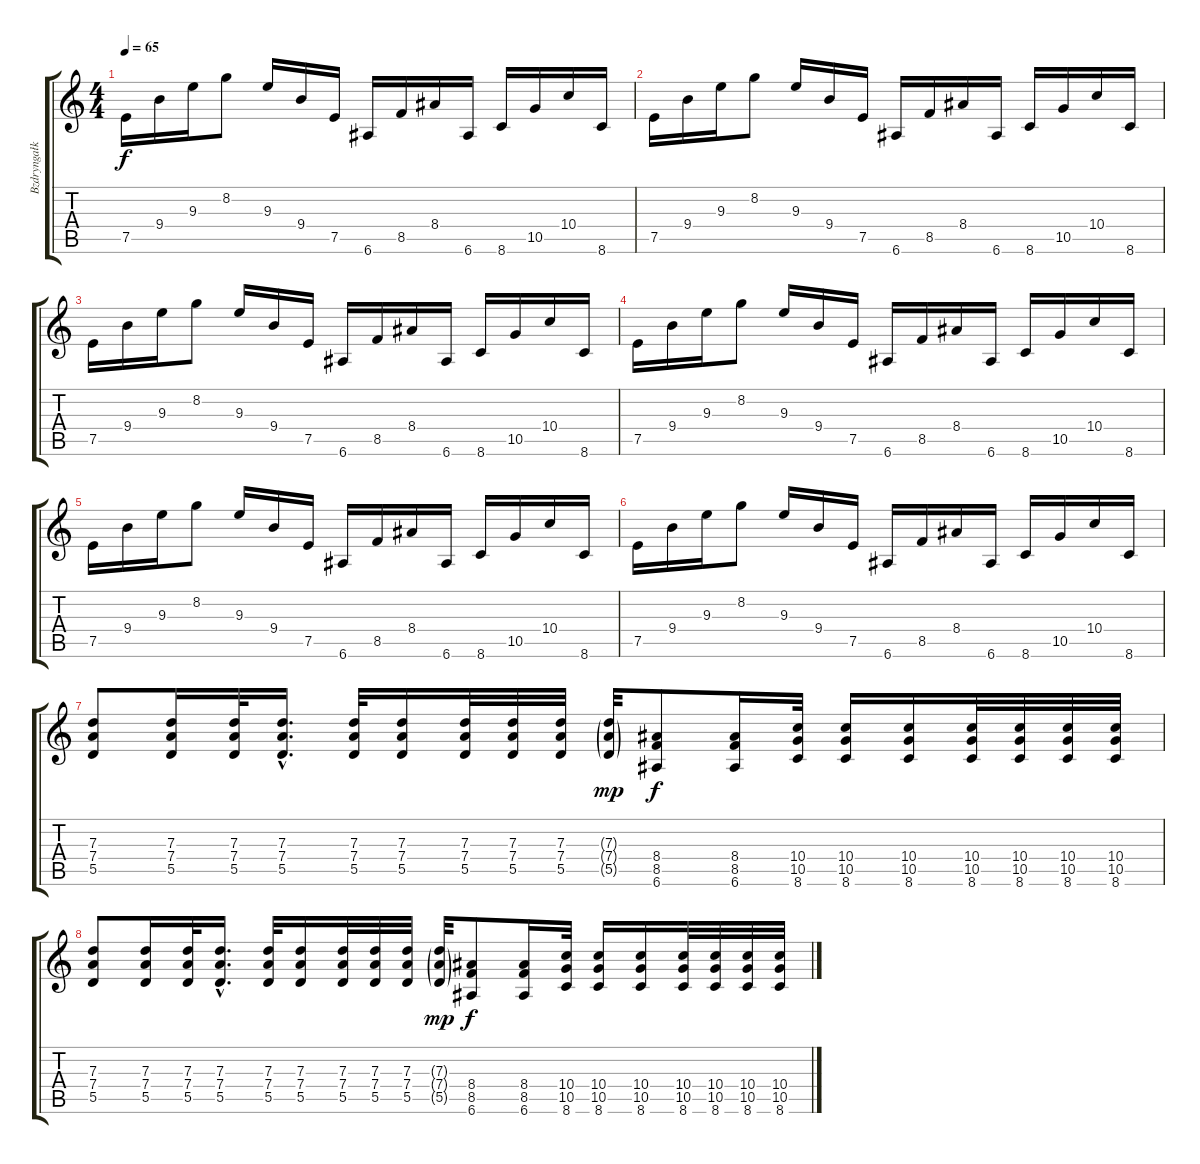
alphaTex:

\track ("Bzdryngałka nr 1" "Bzdryngałk") {instrument overdrivenguitar}
\staff {score tabs}
\tuning (E4 B3 G3 D3 A2 E2) {hide}
\ts (4 4)
\tempo 65
\clef g2
\ks c
7.5.16{dy f} 9.4.16 9.3.16 8.2.8 9.3.16 9.4.16 7.5.16 6.6.16 8.5.16 8.4.16 6.6.16 8.6.16 10.5.16 10.4.16 8.6.16 |
7.5.16 9.4.16 9.3.16 8.2.8 9.3.16 9.4.16 7.5.16 6.6.16 8.5.16 8.4.16 6.6.16 8.6.16 10.5.16 10.4.16 8.6.16 |
7.5.16 9.4.16 9.3.16 8.2.8 9.3.16 9.4.16 7.5.16 6.6.16 8.5.16 8.4.16 6.6.16 8.6.16 10.5.16 10.4.16 8.6.16 |
7.5.16 9.4.16 9.3.16 8.2.8 9.3.16 9.4.16 7.5.16 6.6.16 8.5.16 8.4.16 6.6.16 8.6.16 10.5.16 10.4.16 8.6.16 |
7.5.16 9.4.16 9.3.16 8.2.8 9.3.16 9.4.16 7.5.16 6.6.16 8.5.16 8.4.16 6.6.16 8.6.16 10.5.16 10.4.16 8.6.16 |
7.5.16 9.4.16 9.3.16 8.2.8 9.3.16 9.4.16 7.5.16 6.6.16 8.5.16 8.4.16 6.6.16 8.6.16 10.5.16 10.4.16 8.6.16 |
(7.3 7.4 5.5).8 (7.3 7.4 5.5).16 (7.3 7.4 5.5).32 (7.3{hac} 7.4{hac} 5.5{hac}).16{d} (7.3 7.4 5.5).32 (7.3 7.4 5.5).16 (7.3 7.4 5.5).32 (7.3 7.4 5.5).32 (7.3 7.4 5.5).32 (7.3{g} 7.4{g} 5.5{g}).32{dy mp} (8.4 8.5 6.6).8{dy f} (8.4 8.5 6.6).16 (10.4 10.5 8.6).32 (10.4 10.5 8.6).16 (10.4 10.5 8.6).16 (10.4 10.5 8.6).32 (10.4 10.5 8.6).32 (10.4 10.5 8.6).32 (10.4 10.5 8.6).32 |
(7.3 7.4 5.5).8 (7.3 7.4 5.5).16 (7.3 7.4 5.5).32 (7.3{hac} 7.4{hac} 5.5{hac}).16{d} (7.3 7.4 5.5).32 (7.3 7.4 5.5).16 (7.3 7.4 5.5).32 (7.3 7.4 5.5).32 (7.3 7.4 5.5).32 (7.3{g} 7.4{g} 5.5{g}).32{dy mp} (8.4 8.5 6.6).8{dy f} (8.4 8.5 6.6).16 (10.4 10.5 8.6).32 (10.4 10.5 8.6).16 (10.4 10.5 8.6).16 (10.4 10.5 8.6).32 (10.4 10.5 8.6).32 (10.4 10.5 8.6).32 (10.4 10.5 8.6).32
